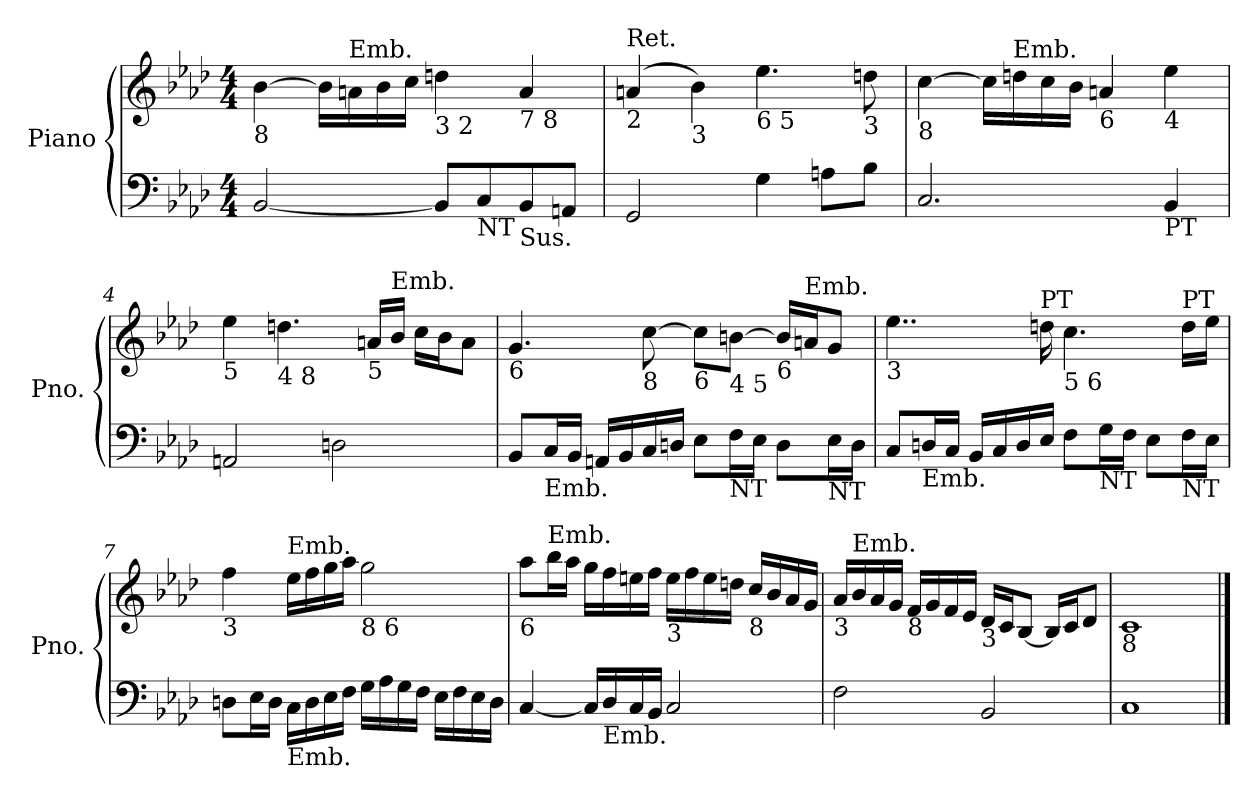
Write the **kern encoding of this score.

**kern	**kern
*part1	*part1
*staff2	*staff1
*I"Piano	*
*I'Pno.	*
*clefF4	*clefG2
*k[b-e-a-d-]	*k[b-e-a-d-]
*M4/4	*M4/4
=1	=1
!	!LO:TX:b:t=8
[2BB-/	[4b-\
.	16b-\LL]
!	!LO:TX:a:t=Emb.
.	16an\
.	16b-\
.	16cc\JJ
!	!LO:TX:b:t=3 2
8BB-/L]	4ddn\
!LO:TX:b:t=NT	!
8C/	.
!	!LO:TX:b:t=7 8
!LO:TX:b:t=Sus.	!
8BB-/	4a/
8AAn/J	.
=2	=2
!	!LO:TX:a:t=Ret.
!	!LO:TX:b:t=2
2GG/	(>4an/
!	!LO:TX:b:t=3
.	4b-\)
!	!LO:TX:b:t=6 5
4G\	4.ee-\
8An\L	.
!	!LO:TX:b:t=3
8B-\J	8ddn\
=3	=3
!	!LO:TX:b:t=8
2.C/	[4cc\
.	16cc\LL]
!	!LO:TX:a:t=Emb.
.	16ddn\
.	16cc\
.	16b-\JJ
!	!LO:TX:b:t=6
.	4an/
!	!LO:TX:b:t=4
!LO:TX:b:t=PT	!
4BB-/	4ee-\
=4	=4
!	!LO:TX:b:t=5
2AAn/	4ee-\
!	!LO:TX:b:t=4 8
.	4.ddn\
2Dn\	.
!	!LO:TX:b:t=5
.	16an/LL
!	!LO:TX:a:t=Emb.
.	16b-/JJ
.	16cc\LL
.	16b-\J
.	8a\J
=5	=5
!	!LO:TX:b:t=6
8BB-/L	4.g/
!LO:TX:b:t=Emb.	!
16C/L	.
16BB-/JJ	.
16AAn/LL	.
16BB-/	.
!	!LO:TX:b:t=8
16C/	[8cc\
16Dn/JJ	.
!	!LO:TX:b:t=6
8E-\L	8cc\L]
!	!LO:TX:b:t=4 5
!LO:TX:b:t=NT	!
16F\L	[8bn\J
16E-\JJ	.
!	!LO:TX:b:t=6
8D\L	16b/LL]
!	!LO:TX:a:t=Emb.
.	16an/J
!LO:TX:b:t=NT	!
16E-\L	8g/J
16D\JJ	.
=6	=6
!	!LO:TX:b:t=3
8C/L	4..ee-\
!LO:TX:b:t=Emb.	!
16Dn/L	.
16C/JJ	.
16BB-/LL	.
16C/	.
16D/	.
!	!LO:TX:a:t=PT
16E-/JJ	16ddn\
!	!LO:TX:b:t=5 6
8F\L	4.cc\
!LO:TX:b:t=NT	!
16G\L	.
16F\JJ	.
8E-\L	.
!	!LO:TX:a:t=PT
!LO:TX:b:t=NT	!
16F\L	16dd\LL
16E-\JJ	16ee-\JJ
=7	=7
!	!LO:TX:b:t=3
8Dn\L	4ff\
16E-\L	.
16D\JJ	.
!	!LO:TX:a:t=Emb.
!LO:TX:b:t=Emb.	!
16C\LL	16ee-\LL
16D\	16ff\
16E-\	16gg\
16F\JJ	16aa-\JJ
!	!LO:TX:b:t=8 6
16G\LL	2gg\
16A-\	.
16G\	.
16F\JJ	.
16E-\LL	.
16F\	.
16E-\	.
16D\JJ	.
=8	=8
!	!LO:TX:b:t=6
[4C/	8aa-\L
!	!LO:TX:a:t=Emb.
.	16bb-\L
.	16aa-\JJ
16C/LL]	16gg\LL
!LO:TX:b:t=Emb.	!
16D-/	16ff\
16C/	16een\
16BB-/JJ	16ff\JJ
!	!LO:TX:b:t=3
2C/	16ee\LL
.	16ff\
.	16ee\
.	16ddn\JJ
!	!LO:TX:b:t=8
.	16cc/LL
.	16b-/
.	16a-/
.	16g/JJ
=9	=9
!	!LO:TX:b:t=3
2F\	16a-/LL
!	!LO:TX:a:t=Emb.
.	16b-/
.	16a-/
.	16g/JJ
!	!LO:TX:b:t=8
.	16f/LL
.	16g/
.	16f/
.	16e-/JJ
!	!LO:TX:b:t=3
2BB-/	16d-/LL
.	16c/J
.	[8B-/J
.	16B-/LL]
.	16c/J
.	8d-/J
=10	=10
!	!LO:TX:b:t=8
1C	1c
==	==
*-	*-
